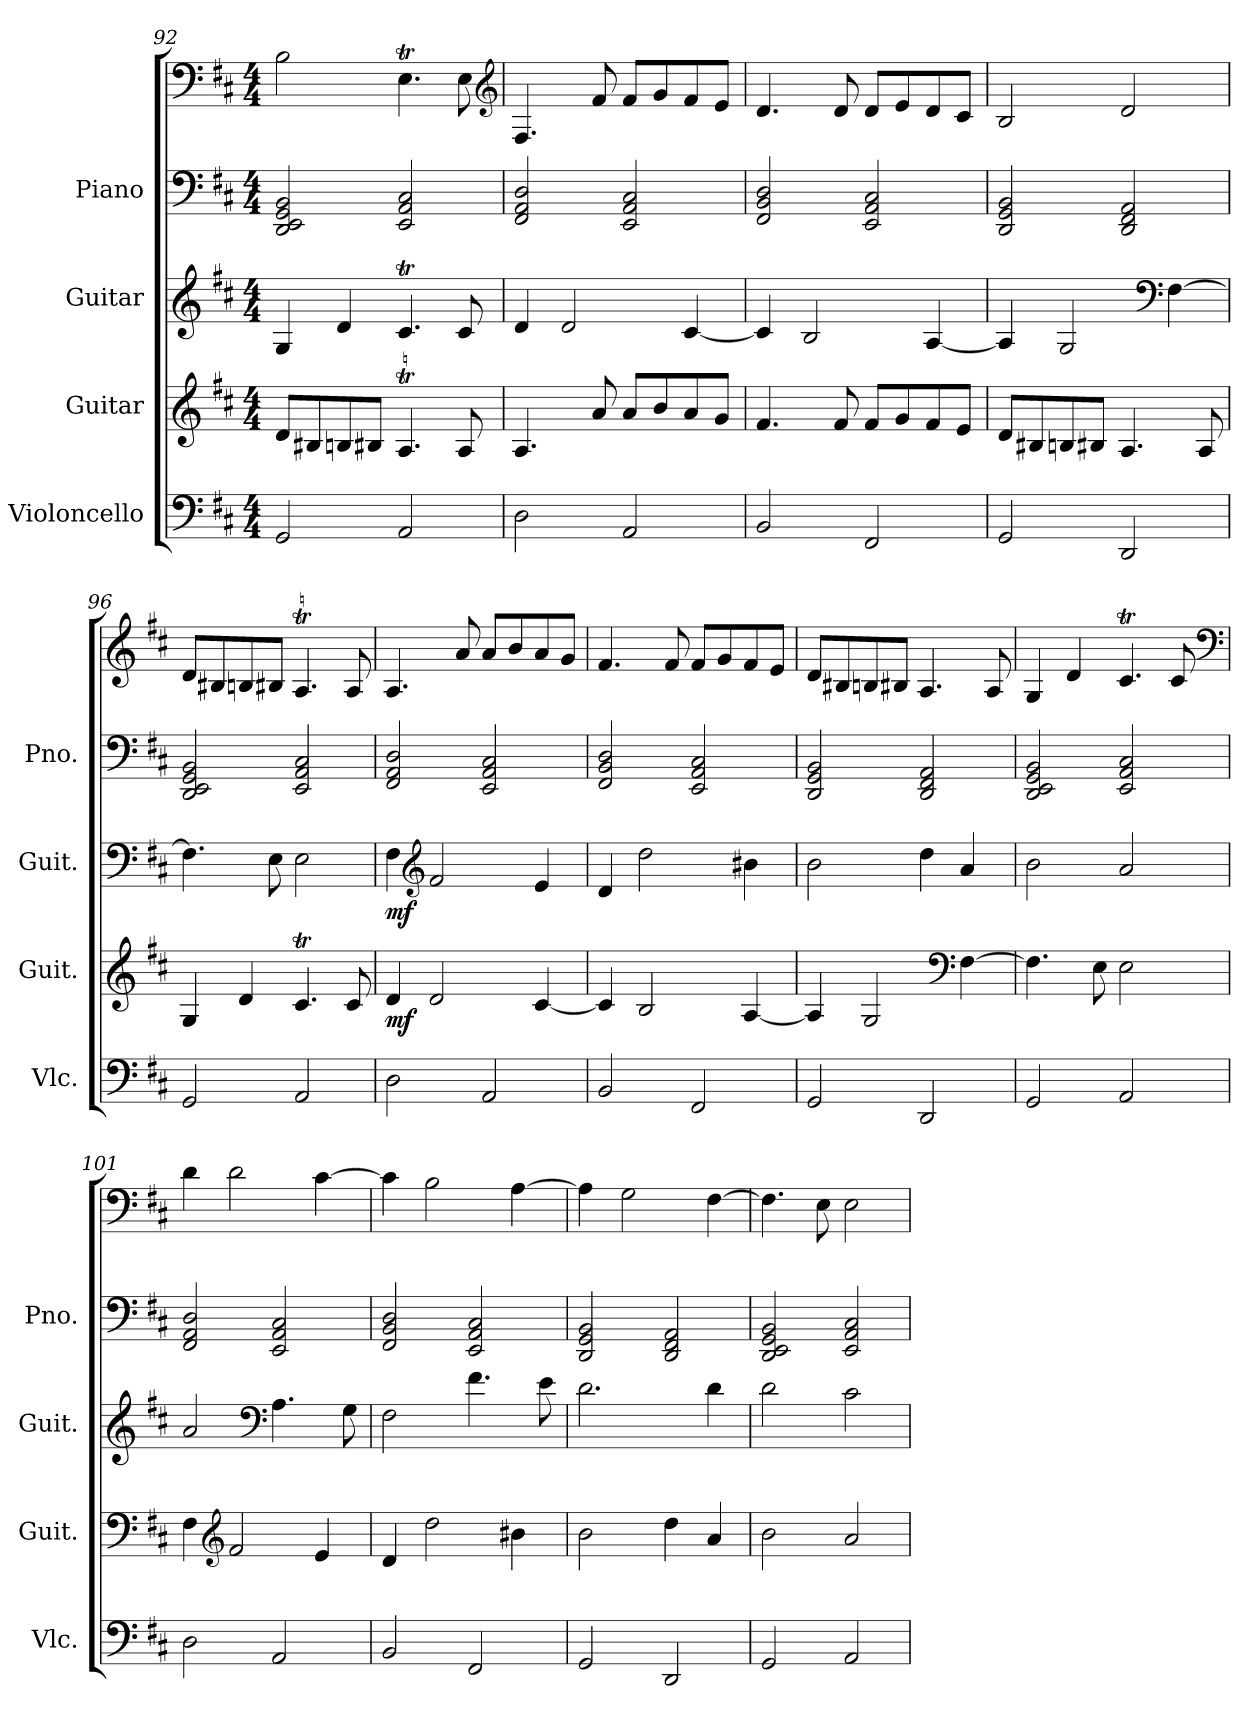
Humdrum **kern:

**kern	**kern	**dynam	**kern	**dynam	**kern	**kern	**dynam
*part4	*part3	*part3	*part2	*part2	*part1	*part1	*part1
*staff5	*staff4	*staff4	*staff3	*staff3	*staff2	*staff1	*staff1/2
*I"Violoncello	*I"Guitar	*	*I"Guitar	*	*I"Piano	*	*
*I'Vlc.	*I'Guit.	*	*I'Guit.	*	*I'Pno.	*	*
*clefF4	*clefG2	*	*clefG2	*	*clefF4	*clefF4	*
*k[f#c#]	*k[f#c#]	*	*k[f#c#]	*	*k[f#c#]	*k[f#c#]	*
*D:	*D:	*	*D:	*	*D:	*D:	*
*M4/4	*M4/4	*	*M4/4	*	*M4/4	*M4/4	*
=92	=92	=92	=92	=92	=92	=92	=92
2GG/	8d/L	.	4G/	.	2DD/ 2EE/ 2GG/ 2BB/	2B\	.
.	8B#X/	.	.	.	.	.	.
.	8Bn/	.	4d/	.	.	.	.
.	8B#X/J	.	.	.	.	.	.
2AA/	4.AT/	.	4.c#t/	.	2EE/ 2AA/ 2C#/	4.ET\	.
.	8A/	.	8c#/	.	.	8E\	.
*	*	*	*	*	*	*clefG2	*
!!LO:PB:g=z
=93	=93	=93	=93	=93	=93	=93	=93
2D\	4.A/	.	4d/	.	2FF#/ 2AA/ 2D/	4.F#/	.
.	.	.	2d/	.	.	.	.
.	8a/	.	.	.	.	8f#/	.
2AA/	8a/L	.	.	.	2EE/ 2AA/ 2C#/	8f#/L	.
.	8b/	.	.	.	.	8g/	.
.	8a/	.	[4c#/	.	.	8f#/	.
.	8g/J	.	.	.	.	8e/J	.
!!LO:PB:g=z
=94	=94	=94	=94	=94	=94	=94	=94
2BB/	4.f#/	.	4c#/]	.	2FF#/ 2BB/ 2D/	4.d/	.
.	.	.	2B/	.	.	.	.
.	8f#/	.	.	.	.	8d/	.
2FF#/	8f#/L	.	.	.	2EE/ 2AA/ 2C#/	8d/L	.
.	8g/	.	.	.	.	8e/	.
.	8f#/	.	[4A/	.	.	8d/	.
.	8e/J	.	.	.	.	8c#/J	.
=95	=95	=95	=95	=95	=95	=95	=95
2GG/	8d/L	.	4A/]	.	2DD/ 2GG/ 2BB/	2B/	.
.	8B#X/	.	.	.	.	.	.
.	8Bn/	.	2G/	.	.	.	.
.	8B#X/J	.	.	.	.	.	.
2DD/	4.A/	.	.	.	2DD/ 2FF#/ 2AA/	2d/	.
*	*	*	*clefF4	*	*	*	*
.	.	.	[4F#\	.	.	.	.
.	8A/	.	.	.	.	.	.
=96	=96	=96	=96	=96	=96	=96	=96
2GG/	4G/	.	4.F#\]	.	2DD/ 2EE/ 2GG/ 2BB/	8d/L	.
.	.	.	.	.	.	8B#X/	.
.	4d/	.	.	.	.	8Bn/	.
.	.	.	8E\	.	.	8B#X/J	.
2AA/	4.c#t/	.	2E\	.	2EE/ 2AA/ 2C#/	4.AT/	.
.	8c#/	.	.	.	.	8A/	.
!!LO:PB:g=z
=97	=97	=97	=97	=97	=97	=97	=97
!	!	!LO:DY:b	!	!LO:DY:b	!	!	!
2D\	4d/	mf	4F#\	mf	2FF#/ 2AA/ 2D/	4.A/	.
*	*	*	*clefG2	*	*	*	*
.	2d/	.	2f#/	.	.	.	.
.	.	.	.	.	.	8a/	.
2AA/	.	.	.	.	2EE/ 2AA/ 2C#/	8a/L	.
.	.	.	.	.	.	8b/	.
.	[4c#/	.	4e/	.	.	8a/	.
.	.	.	.	.	.	8g/J	.
=98	=98	=98	=98	=98	=98	=98	=98
2BB/	4c#/]	.	4d/	.	2FF#/ 2BB/ 2D/	4.f#/	.
.	2B/	.	2dd\	.	.	.	.
.	.	.	.	.	.	8f#/	.
2FF#/	.	.	.	.	2EE/ 2AA/ 2C#/	8f#/L	.
.	.	.	.	.	.	8g/	.
.	[4A/	.	4b#X\	.	.	8f#/	.
.	.	.	.	.	.	8e/J	.
=99	=99	=99	=99	=99	=99	=99	=99
2GG/	4A/]	.	2b\	.	2DD/ 2GG/ 2BB/	8d/L	.
.	.	.	.	.	.	8B#X/	.
.	2G/	.	.	.	.	8Bn/	.
.	.	.	.	.	.	8B#X/J	.
*	*clefF4	*	*	*	*	*	*
2DD/	.	.	4dd\	.	2DD/ 2FF#/ 2AA/	4.A/	.
.	[4F#\	.	4a/	.	.	.	.
.	.	.	.	.	.	8A/	.
=100	=100	=100	=100	=100	=100	=100	=100
2GG/	4.F#\]	.	2b\	.	2DD/ 2EE/ 2GG/ 2BB/	4G/	.
.	.	.	.	.	.	4d/	.
.	8E\	.	.	.	.	.	.
2AA/	2E\	.	2a/	.	2EE/ 2AA/ 2C#/	4.c#t/	.
.	.	.	.	.	.	8c#/	.
*	*	*	*	*	*	*clefF4	*
!!LO:PB:g=z
=101	=101	=101	=101	=101	=101	=101	=101
!	!	!	!	!	!	!	!LO:DY:b=2
!	!	!	!	!	!	!	!LO:DY:n=1:b
2D\	4F#\	.	2a/	.	2FF#/ 2AA/ 2D/	4d\	mp mf
*	*clefG2	*	*	*	*	*	*
.	2f#/	.	.	.	.	2d\	.
*	*	*	*clefF4	*	*	*	*
2AA/	.	.	4.A\	.	2EE/ 2AA/ 2C#/	.	.
.	4e/	.	.	.	.	[4c#\	.
.	.	.	8G\	.	.	.	.
=102	=102	=102	=102	=102	=102	=102	=102
2BB/	4d/	.	2F#\	.	2FF#/ 2BB/ 2D/	4c#\]	.
.	2dd\	.	.	.	.	2B\	.
2FF#/	.	.	4.f#\	.	2EE/ 2AA/ 2C#/	.	.
.	4b#X\	.	.	.	.	[4A\	.
.	.	.	8e\	.	.	.	.
=103	=103	=103	=103	=103	=103	=103	=103
2GG/	2b\	.	2.d\	.	2DD/ 2GG/ 2BB/	4A\]	.
.	.	.	.	.	.	2G\	.
2DD/	4dd\	.	.	.	2DD/ 2FF#/ 2AA/	.	.
.	4a/	.	4d\	.	.	[4F#\	.
!!LO:PB:g=z
=104	=104	=104	=104	=104	=104	=104	=104
2GG/	2b\	.	2d\	.	2DD/ 2EE/ 2GG/ 2BB/	4.F#\]	.
.	.	.	.	.	.	8E\	.
2AA/	2a/	.	2c#\	.	2EE/ 2AA/ 2C#/	2E\	.
=	=	=	=	=	=	=	=
*-	*-	*-	*-	*-	*-	*-	*-
